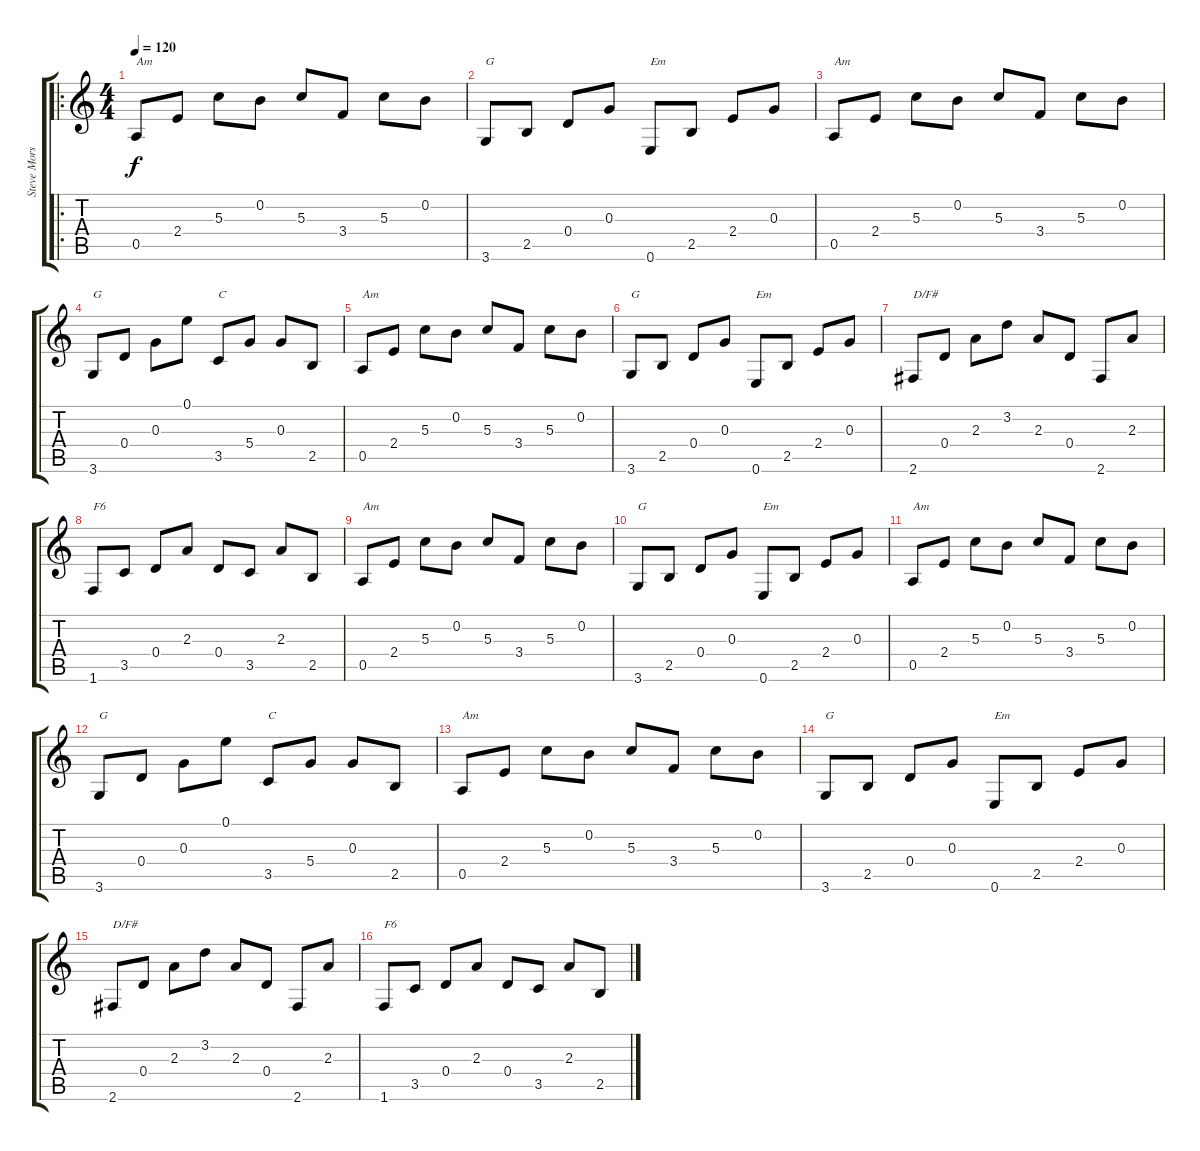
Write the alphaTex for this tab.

\track ("Steve Morse" "Steve Mors") {instrument acousticguitarsteel}
\staff {score tabs}
\tuning (E4 B3 G3 D3 A2 E2) {hide}
\ro
\ts (4 4)
\tempo 120
\clef g2
\ks c
0.5.8{txt "Am" dy f instrument acousticguitarsteel} 2.4.8 5.3.8 0.2.8 5.3.8 3.4.8 5.3.8 0.2.8 |
3.6.8{txt "G"} 2.5.8 0.4.8 0.3.8 0.6.8{txt "Em"} 2.5.8 2.4.8 0.3.8 |
0.5.8{txt "Am"} 2.4.8 5.3.8 0.2.8 5.3.8 3.4.8 5.3.8 0.2.8 |
3.6.8{txt "G"} 0.4.8 0.3.8 0.1.8 3.5.8{txt "C"} 5.4.8 0.3.8 2.5.8 |
0.5.8{txt "Am"} 2.4.8 5.3.8 0.2.8 5.3.8 3.4.8 5.3.8 0.2.8 |
3.6.8{txt "G"} 2.5.8 0.4.8 0.3.8 0.6.8{txt "Em"} 2.5.8 2.4.8 0.3.8 |
2.6.8{txt "D/F#"} 0.4.8 2.3.8 3.2.8 2.3.8 0.4.8 2.6.8 2.3.8 |
1.6.8{txt "F6"} 3.5.8 0.4.8 2.3.8 0.4.8 3.5.8 2.3.8 2.5.8 |
0.5.8{txt "Am"} 2.4.8 5.3.8 0.2.8 5.3.8 3.4.8 5.3.8 0.2.8 |
3.6.8{txt "G"} 2.5.8 0.4.8 0.3.8 0.6.8{txt "Em"} 2.5.8 2.4.8 0.3.8 |
0.5.8{txt "Am"} 2.4.8 5.3.8 0.2.8 5.3.8 3.4.8 5.3.8 0.2.8 |
3.6.8{txt "G"} 0.4.8 0.3.8 0.1.8 3.5.8{txt "C"} 5.4.8 0.3.8 2.5.8 |
0.5.8{txt "Am"} 2.4.8 5.3.8 0.2.8 5.3.8 3.4.8 5.3.8 0.2.8 |
3.6.8{txt "G"} 2.5.8 0.4.8 0.3.8 0.6.8{txt "Em"} 2.5.8 2.4.8 0.3.8 |
2.6.8{txt "D/F#"} 0.4.8 2.3.8 3.2.8 2.3.8 0.4.8 2.6.8 2.3.8 |
1.6.8{txt "F6"} 3.5.8 0.4.8 2.3.8 0.4.8 3.5.8 2.3.8 2.5.8
